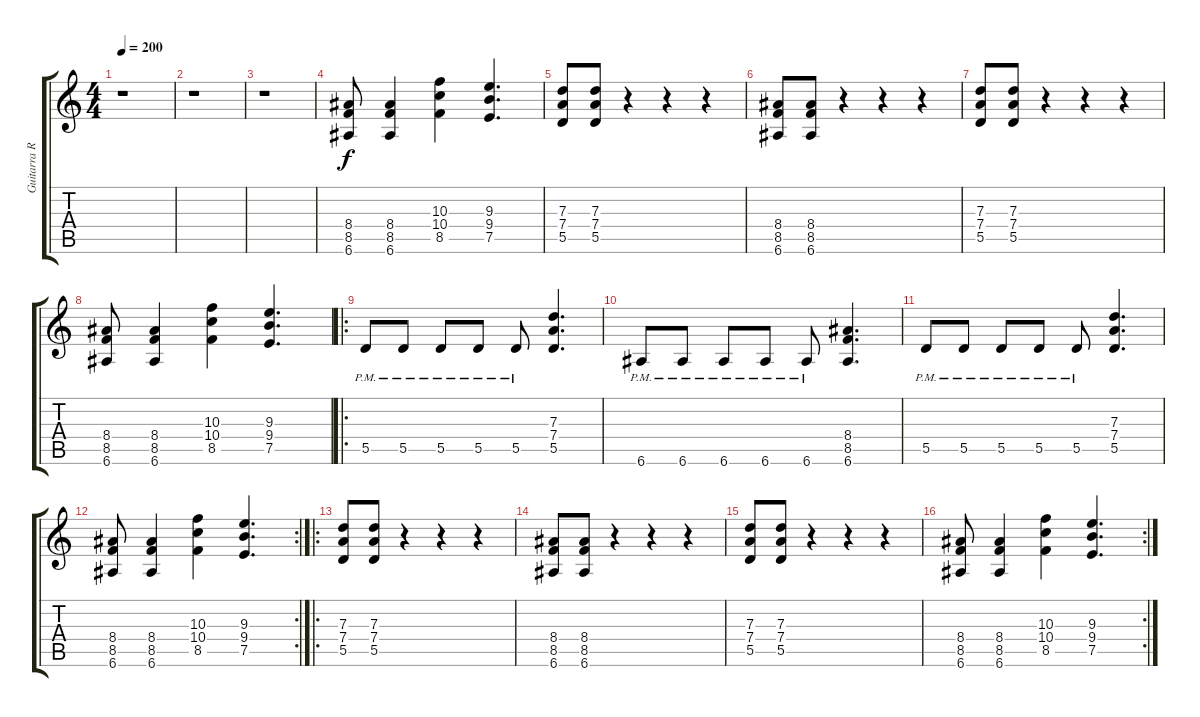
\track ("Guitarra Rítmica" "Guitarra R") {instrument distortionguitar}
\staff {score tabs}
\tuning (E4 B3 G3 D3 A2 E2) {hide}
\ts (4 4)
\tempo 200
\clef g2
\ks c
r.1{dy f instrument distortionguitar} |
r.1 |
r.1 |
(8.4 8.5 6.6).8 (8.4 8.5 6.6).4 (10.3 10.4 8.5).4 (9.3 9.4 7.5).4{d} |
(7.3 7.4 5.5).8 (7.3 7.4 5.5).8 r.4 r.4 r.4 |
(8.4 8.5 6.6).8 (8.4 8.5 6.6).8 r.4 r.4 r.4 |
(7.3 7.4 5.5).8 (7.3 7.4 5.5).8 r.4 r.4 r.4 |
(8.4 8.5 6.6).8 (8.4 8.5 6.6).4 (10.3 10.4 8.5).4 (9.3 9.4 7.5).4{d} |
\ro
5.5{pm}.8 5.5{pm}.8 5.5{pm}.8 5.5{pm}.8 5.5{pm}.8 (7.3 7.4 5.5).4{d} |
6.6{pm}.8 6.6{pm}.8 6.6{pm}.8 6.6{pm}.8 6.6{pm}.8 (8.4 8.5 6.6).4{d} |
5.5{pm}.8 5.5{pm}.8 5.5{pm}.8 5.5{pm}.8 5.5{pm}.8 (7.3 7.4 5.5).4{d} |
\rc 2
(8.4 8.5 6.6).8 (8.4 8.5 6.6).4 (10.3 10.4 8.5).4 (9.3 9.4 7.5).4{d} |
\ro
(7.3 7.4 5.5).8 (7.3 7.4 5.5).8 r.4 r.4 r.4 |
(8.4 8.5 6.6).8 (8.4 8.5 6.6).8 r.4 r.4 r.4 |
(7.3 7.4 5.5).8 (7.3 7.4 5.5).8 r.4 r.4 r.4 |
\rc 2
(8.4 8.5 6.6).8 (8.4 8.5 6.6).4 (10.3 10.4 8.5).4 (9.3 9.4 7.5).4{d}
